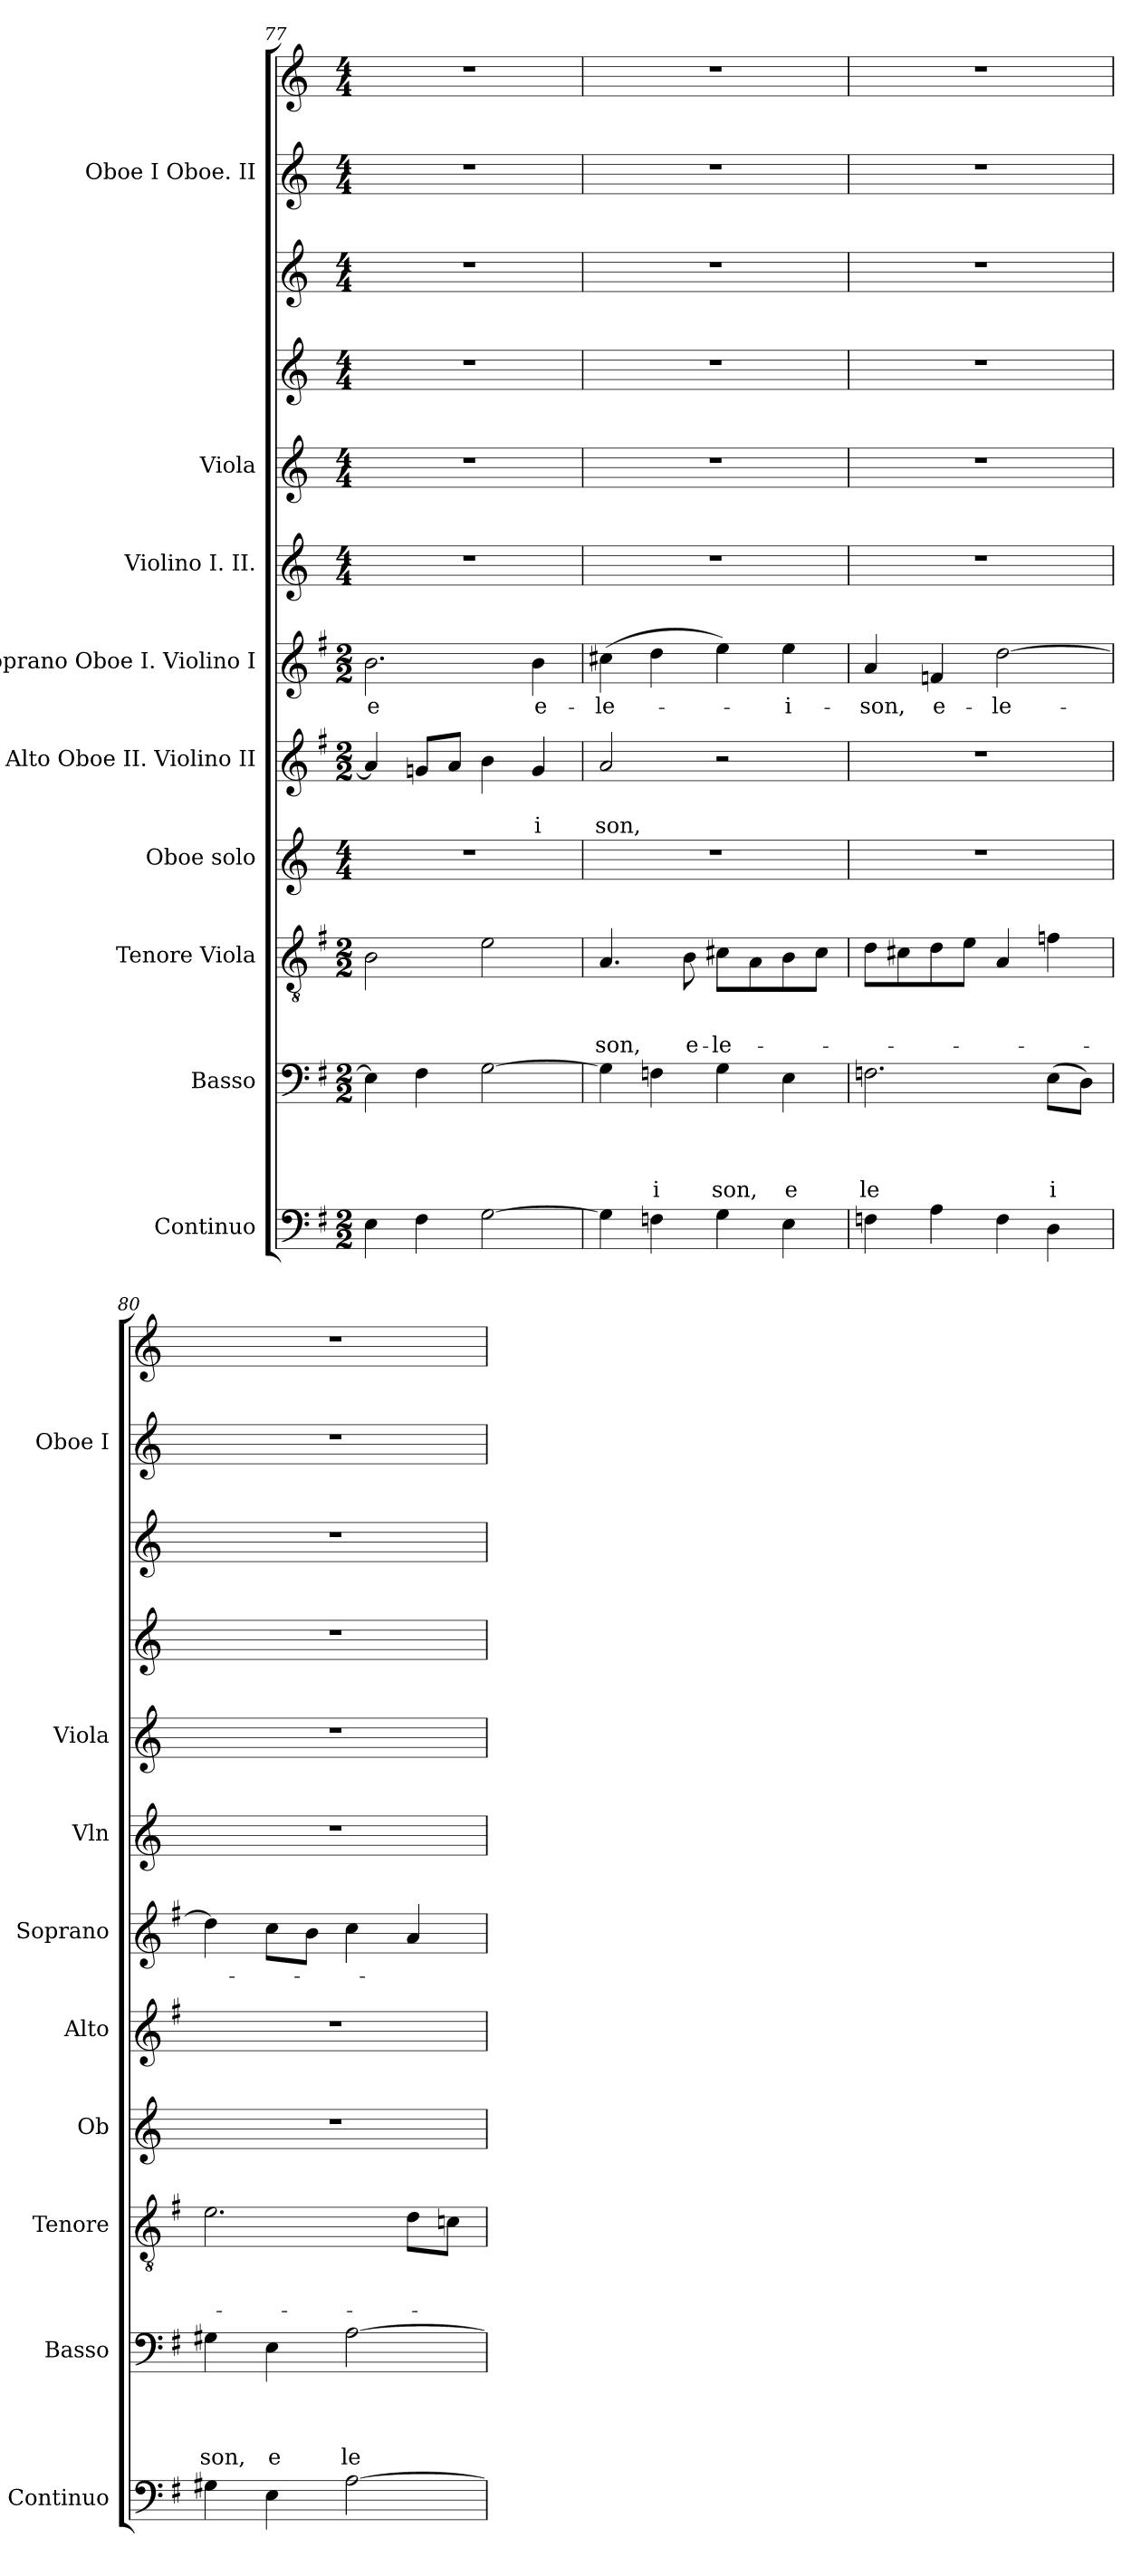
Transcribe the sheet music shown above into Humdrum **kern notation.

**kern	**kern	**text	**text	**text	**text	**kern	**text	**text	**text	**kern	**kern	**text	**text	**kern	**text	**kern	**kern	**kern	**kern	**kern	**kern
*part11	*part10	*part10	*part10	*part10	*part10	*part9	*part9	*part9	*part9	*part8	*part7	*part7	*part7	*part6	*part6	*part5	*part4	*part3	*part2	*part1	*part1
*staff12	*staff11	*staff11	*staff11	*staff11	*staff11	*staff10	*staff10	*staff10	*staff10	*staff9	*staff8	*staff8	*staff8	*staff7	*staff7	*staff6	*staff5	*staff4	*staff3	*staff2	*staff1
*I"Continuo	*I"Basso	*	*	*	*	*I"Tenore Viola	*	*	*	*I"Oboe solo	*I"Alto Oboe II. Violino II	*	*	*I"Soprano Oboe I. Violino I	*	*I"Violino I. II.	*I"Viola	*	*	*I"Oboe I Oboe. II	*
*I'Continuo	*I'Basso	*	*	*	*	*I'Tenore	*	*	*	*I'Ob	*I'Alto	*	*	*I'Soprano	*	*I'Vln	*I'Viola	*	*	*I'Oboe I	*
*clefF4	*clefF4	*	*	*	*	*clefGv2	*	*	*	*clefG2	*clefG2	*	*	*clefG2	*	*clefG2	*clefG2	*clefG2	*clefG2	*clefG2	*clefG2
*k[f#]	*k[f#]	*	*	*	*	*k[f#]	*	*	*	*k[]	*k[f#]	*	*	*k[f#]	*	*k[]	*k[]	*k[]	*k[]	*k[]	*k[]
*G:	*G:	*	*	*	*	*G:	*	*	*	*C:	*G:	*	*	*G:	*	*C:	*C:	*C:	*C:	*C:	*C:
*M2/2	*M2/2	*	*	*	*	*M2/2	*	*	*	*M4/4	*M2/2	*	*	*M2/2	*	*M4/4	*M4/4	*M4/4	*M4/4	*M4/4	*M4/4
=77	=77	=77	=77	=77	=77	=77	=77	=77	=77	=77	=77	=77	=77	=77	=77	=77	=77	=77	=77	=77	=77
!	!	!	!	!	!	!	!	!	!	!	!	!	!	!	!LO:LY:b	!	!	!	!	!	!
4E\	4E\]	.	.	.	.	2B\	.	.	.	1r	4a/]	.	.	2.b\	-e	1r	1r	1r	1r	1r	1r
4F#\	4F#\	.	.	.	.	.	.	.	.	.	8gn/L	.	.	.	.	.	.	.	.	.	.
.	.	.	.	.	.	.	.	.	.	.	8a/J	.	.	.	.	.	.	.	.	.	.
[>2G\	[>2G\	.	.	.	.	2e\	.	.	.	.	4b\	.	.	.	.	.	.	.	.	.	.
!	!	!	!	!	!	!	!	!	!	!	!	!	!LO:LY:b	!	!LO:LY:b	!	!	!	!	!	!
.	.	.	.	.	.	.	.	.	.	.	4g/	.	i	4b\	e-	.	.	.	.	.	.
=78	=78	=78	=78	=78	=78	=78	=78	=78	=78	=78	=78	=78	=78	=78	=78	=78	=78	=78	=78	=78	=78
!	!	!	!	!	!	!	!	!	!LO:LY:b	!	!	!	!LO:LY:b	!	!LO:LY:b	!	!	!	!	!	!
4G\]	4G\]	.	.	.	.	4.A/	.	.	-son,	1r	2a/	.	son,	(>4cc#X\	-le-	1r	1r	1r	1r	1r	1r
!	!	!	!	!	!LO:LY:b	!	!	!	!	!	!	!	!	!	!	!	!	!	!	!	!
4Fn\	4Fn\	.	.	.	i	.	.	.	.	.	.	.	.	4dd\	.	.	.	.	.	.	.
!	!	!	!	!	!	!	!	!	!LO:LY:b	!	!	!	!	!	!	!	!	!	!	!	!
.	.	.	.	.	.	8B\	.	.	e-	.	.	.	.	.	.	.	.	.	.	.	.
!	!	!	!	!	!LO:LY:b	!	!	!	!LO:LY:b	!	!	!	!	!	!	!	!	!	!	!	!
4G\	4G\	.	.	.	son,	8c#X\L	.	.	-le-	.	2r	.	.	4ee\)	.	.	.	.	.	.	.
.	.	.	.	.	.	8A\	.	.	.	.	.	.	.	.	.	.	.	.	.	.	.
!	!	!	!	!	!LO:LY:b	!	!	!	!	!	!	!	!	!	!LO:LY:b	!	!	!	!	!	!
4E\	4E\	.	.	.	e	8B\	.	.	.	.	.	.	.	4ee\	-i-	.	.	.	.	.	.
.	.	.	.	.	.	8c#\J	.	.	.	.	.	.	.	.	.	.	.	.	.	.	.
=79	=79	=79	=79	=79	=79	=79	=79	=79	=79	=79	=79	=79	=79	=79	=79	=79	=79	=79	=79	=79	=79
!	!	!	!	!	!LO:LY:b	!	!	!	!	!	!	!	!	!	!LO:LY:b	!	!	!	!	!	!
4Fn\	2.Fn\	.	.	.	le	8d\L	.	.	.	1r	1r	.	.	4a/	-son,	1r	1r	1r	1r	1r	1r
.	.	.	.	.	.	8c#X\	.	.	.	.	.	.	.	.	.	.	.	.	.	.	.
!	!	!	!	!	!	!	!	!	!	!	!	!	!	!	!LO:LY:b	!	!	!	!	!	!
4A\	.	.	.	.	.	8d\	.	.	.	.	.	.	.	4fn/	e-	.	.	.	.	.	.
.	.	.	.	.	.	8e\J	.	.	.	.	.	.	.	.	.	.	.	.	.	.	.
!	!	!	!	!	!	!	!	!	!	!	!	!	!	!	!LO:LY:b	!	!	!	!	!	!
4F\	.	.	.	.	.	4A/	.	.	.	.	.	.	.	[>2dd\	-le-	.	.	.	.	.	.
!	!	!	!	!	!LO:LY:b:rj	!	!	!	!	!	!	!	!	!	!	!	!	!	!	!	!
4D\	(>8E\L	.	.	.	i	4fn\	.	.	.	.	.	.	.	.	.	.	.	.	.	.	.
.	8D\J)	.	.	.	.	.	.	.	.	.	.	.	.	.	.	.	.	.	.	.	.
=80	=80	=80	=80	=80	=80	=80	=80	=80	=80	=80	=80	=80	=80	=80	=80	=80	=80	=80	=80	=80	=80
!	!	!	!	!	!LO:LY:b	!	!	!	!	!	!	!	!	!	!	!	!	!	!	!	!
4G#X\	4G#X\	.	.	.	son,	2.e\	.	.	.	1r	1r	.	.	4dd\]	.	1r	1r	1r	1r	1r	1r
!	!	!	!	!	!LO:LY:b	!	!	!	!	!	!	!	!	!	!	!	!	!	!	!	!
4E\	4E\	.	.	.	e	.	.	.	.	.	.	.	.	8cc\L	.	.	.	.	.	.	.
.	.	.	.	.	.	.	.	.	.	.	.	.	.	8b\J	.	.	.	.	.	.	.
!	!	!	!	!	!LO:LY:b	!	!	!	!	!	!	!	!	!	!	!	!	!	!	!	!
[>2A\	[>2A\	.	.	.	le	.	.	.	.	.	.	.	.	4cc\	.	.	.	.	.	.	.
.	.	.	.	.	.	8d\L	.	.	.	.	.	.	.	4a/	.	.	.	.	.	.	.
.	.	.	.	.	.	8cn\J	.	.	.	.	.	.	.	.	.	.	.	.	.	.	.
=	=	=	=	=	=	=	=	=	=	=	=	=	=	=	=	=	=	=	=	=	=
*-	*-	*-	*-	*-	*-	*-	*-	*-	*-	*-	*-	*-	*-	*-	*-	*-	*-	*-	*-	*-	*-
